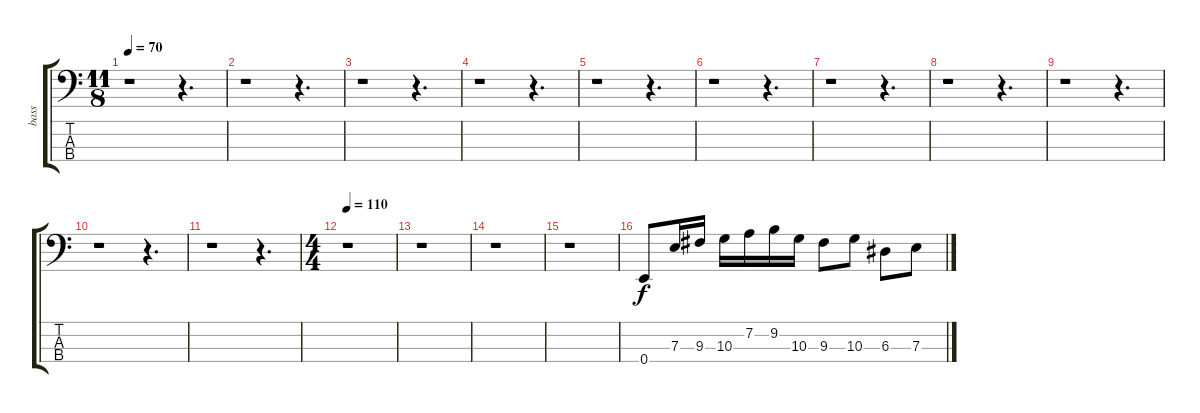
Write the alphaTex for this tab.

\track ("bass" "bass") {instrument electricbassfinger}
\staff {score tabs}
\tuning (G2 D2 A1 E1) {hide}
\ts (11 8)
\tempo 70
\clef f4
\ks c
r.1{dy f} r.4{d} |
r.1 r.4{d} |
r.1 r.4{d} |
r.1 r.4{d} |
r.1 r.4{d} |
r.1 r.4{d} |
r.1 r.4{d} |
r.1 r.4{d} |
r.1 r.4{d} |
r.1 r.4{d} |
r.1 r.4{d} |
\ts (4 4)
\tempo 110
r.1 |
r.1 |
r.1 |
r.1 |
0.4.8 7.3.16 9.3.16 10.3.16 7.2.16 9.2.16 10.3.16 9.3.8 10.3.8 6.3.8 7.3.8
